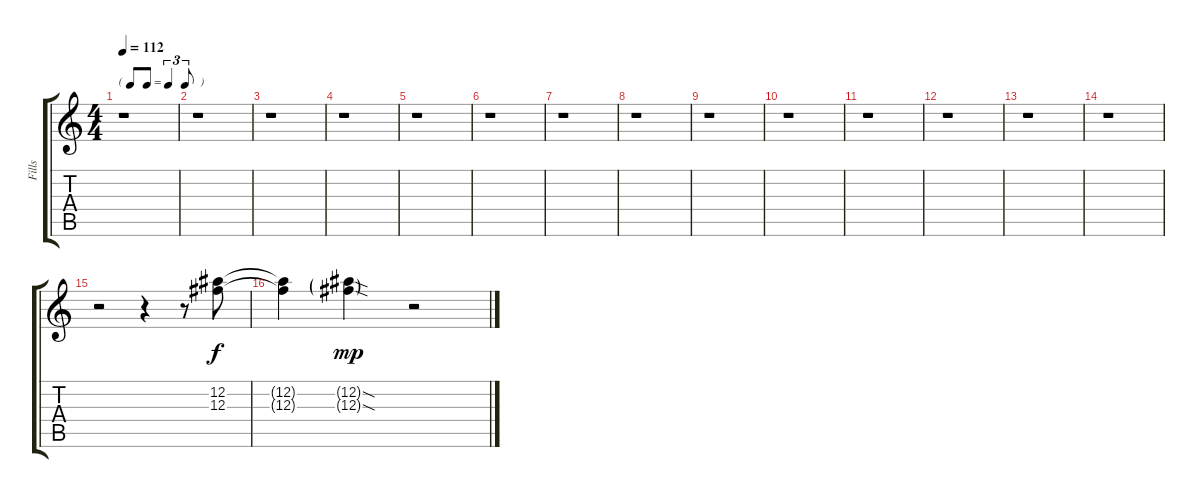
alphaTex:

\track ("Fills" "Fills") {instrument distortionguitar}
\staff {score tabs}
\tuning (Eb4 Bb3 Gb3 Db3 Ab2 Eb2) {hide}
\ts (4 4)
\tf triplet8th
\tempo 112
\clef g2
\ks c
r.1{dy f} |
r.1 |
r.1 |
r.1 |
r.1 |
r.1 |
r.1 |
r.1 |
r.1 |
r.1 |
r.1 |
r.1 |
r.1 |
r.1 |
r.2 r.4 r.8 (12.2 12.3).8 |
(12.2{t} 12.3{t}).4 (12.2{sod g} 12.3{sod g}).4{dy mp} r.2
